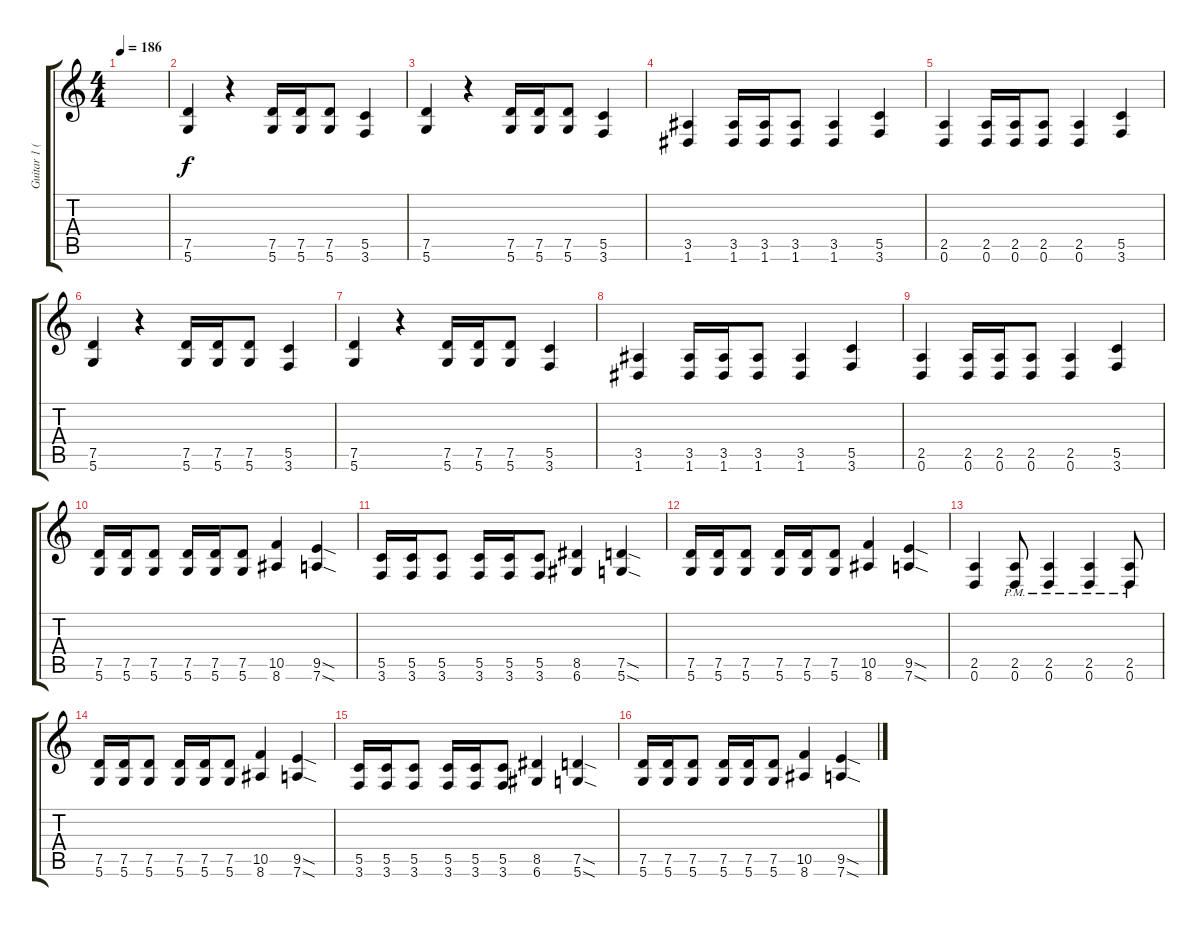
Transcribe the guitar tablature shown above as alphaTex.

\track ("Guitar 1 (Post)" "Guitar 1 (") {instrument distortionguitar}
\staff {score tabs}
\tuning (D4 A3 F3 C3 G2 D2) {hide}
\ts (4 4)
\tempo 186
\clef g2
\ks c
|
(7.5 5.6).4 r.4 (7.5 5.6).16 (7.5 5.6).16 (7.5 5.6).8 (5.5 3.6).4 |
(7.5 5.6).4 r.4 (7.5 5.6).16 (7.5 5.6).16 (7.5 5.6).8 (5.5 3.6).4 |
(3.5 1.6).4 (3.5 1.6).16 (3.5 1.6).16 (3.5 1.6).8 (3.5 1.6).4 (5.5 3.6).4 |
(2.5 0.6).4 (2.5 0.6).16 (2.5 0.6).16 (2.5 0.6).8 (2.5 0.6).4 (5.5 3.6).4 |
(7.5 5.6).4 r.4 (7.5 5.6).16 (7.5 5.6).16 (7.5 5.6).8 (5.5 3.6).4 |
(7.5 5.6).4 r.4 (7.5 5.6).16 (7.5 5.6).16 (7.5 5.6).8 (5.5 3.6).4 |
(3.5 1.6).4 (3.5 1.6).16 (3.5 1.6).16 (3.5 1.6).8 (3.5 1.6).4 (5.5 3.6).4 |
(2.5 0.6).4 (2.5 0.6).16 (2.5 0.6).16 (2.5 0.6).8 (2.5 0.6).4 (5.5 3.6).4 |
(7.5 5.6).16 (7.5 5.6).16 (7.5 5.6).8 (7.5 5.6).16 (7.5 5.6).16 (7.5 5.6).8 (10.5 8.6).4 (9.5{sod} 7.6{sod}).4 |
(5.5 3.6).16 (5.5 3.6).16 (5.5 3.6).8 (5.5 3.6).16 (5.5 3.6).16 (5.5 3.6).8 (8.5 6.6).4 (7.5{sod} 5.6{sod}).4 |
(7.5 5.6).16 (7.5 5.6).16 (7.5 5.6).8 (7.5 5.6).16 (7.5 5.6).16 (7.5 5.6).8 (10.5 8.6).4 (9.5{sod} 7.6{sod}).4 |
(2.5 0.6).4 (2.5{pm} 0.6{pm}).8 (2.5{pm} 0.6{pm}).4 (2.5{pm} 0.6{pm}).4 (2.5{pm} 0.6{pm}).8 |
(7.5 5.6).16 (7.5 5.6).16 (7.5 5.6).8 (7.5 5.6).16 (7.5 5.6).16 (7.5 5.6).8 (10.5 8.6).4 (9.5{sod} 7.6{sod}).4 |
(5.5 3.6).16 (5.5 3.6).16 (5.5 3.6).8 (5.5 3.6).16 (5.5 3.6).16 (5.5 3.6).8 (8.5 6.6).4 (7.5{sod} 5.6{sod}).4 |
(7.5 5.6).16 (7.5 5.6).16 (7.5 5.6).8 (7.5 5.6).16 (7.5 5.6).16 (7.5 5.6).8 (10.5 8.6).4 (9.5{sod} 7.6{sod}).4
